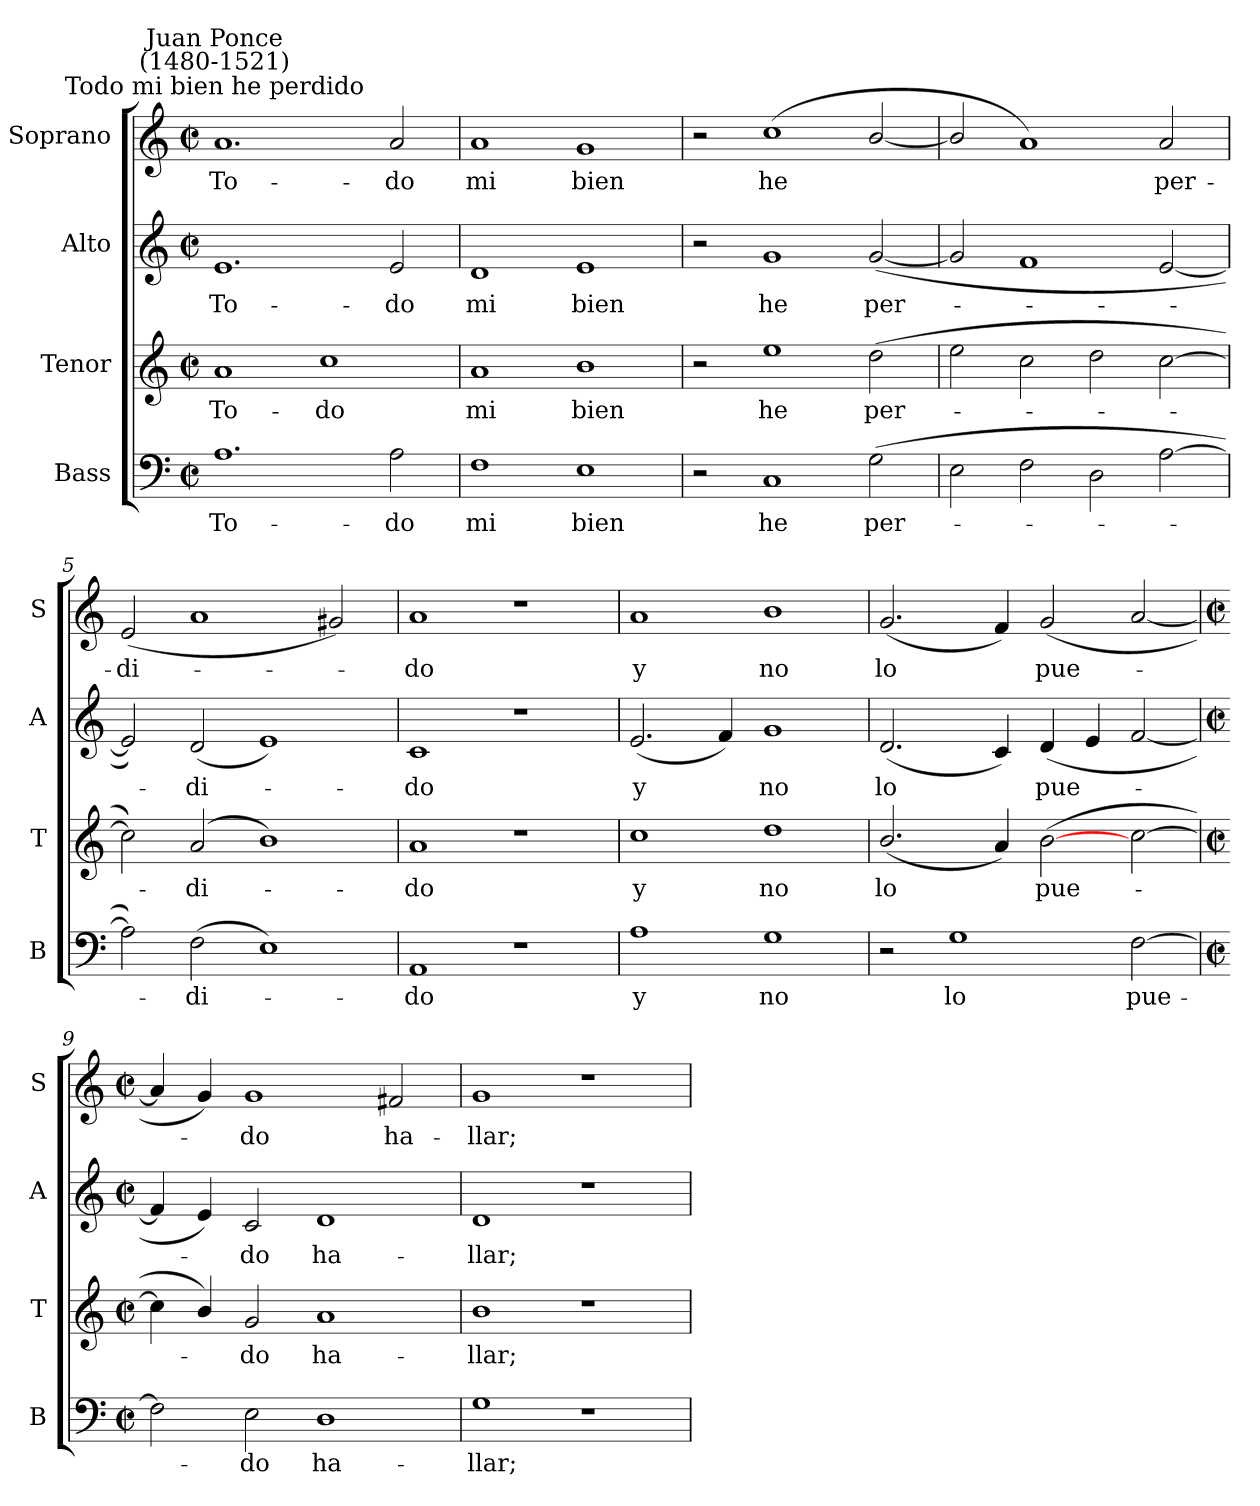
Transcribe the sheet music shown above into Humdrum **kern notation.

**kern	**text	**kern	**text	**kern	**text	**kern	**text
*part4	*part4	*part3	*part3	*part2	*part2	*part1	*part1
*staff4	*staff4	*staff3	*staff3	*staff2	*staff2	*staff1	*staff1
*I"Bass	*	*I"Tenor	*	*I"Alto	*	*I"Soprano	*
*I'B	*	*I'T	*	*I'A	*	*I'S	*
*clefF4	*	*clefG2	*	*clefG2	*	*clefG2	*
*k[]	*	*k[]	*	*k[]	*	*k[]	*
*C:	*	*C:	*	*C:	*	*C:	*
*M4/2	*	*M4/2	*	*M4/2	*	*M4/2	*
*met(c|)	*	*met(c|)	*	*met(c|)	*	*met(c|)	*
=1	=1	=1	=1	=1	=1	=1	=1
!	!	!	!	!	!	!LO:TX:a:cj:t=Todo mi bien he perdido	!
!	!	!	!	!	!	!LO:TX:a:cj:t=Juan Ponce\n(1480-1521)	!
!	!LO:LY:b	!	!LO:LY:b	!	!LO:LY:b	!	!LO:LY:b
1.A	To-	1a	To-	1.e	To-	1.a	To-
!	!	!	!LO:LY:b	!	!	!	!
.	.	1cc	-do	.	.	.	.
!	!LO:LY:b	!	!	!	!LO:LY:b	!	!LO:LY:b
2A	-do	.	.	2e	-do	2a	-do
=2	=2	=2	=2	=2	=2	=2	=2
!	!LO:LY:b	!	!LO:LY:b	!	!LO:LY:b	!	!LO:LY:b
1F	mi	1a	mi	1d	mi	1a	mi
!	!LO:LY:b	!	!LO:LY:b	!	!LO:LY:b	!	!LO:LY:b
1E	bien	1b	bien	1e	bien	1g	bien
=3	=3	=3	=3	=3	=3	=3	=3
2r	.	2r	.	2r	.	2r	.
!	!LO:LY:b	!	!LO:LY:b	!	!LO:LY:b	!	!LO:LY:b
1C	he	1ee	he	1g	he	(<1cc	he
!	!LO:LY:b	!	!LO:LY:b	!	!LO:LY:b	!	!
(>2G	per-	(>2dd	per-	(<[2g	per-	[2b/	.
=4	=4	=4	=4	=4	=4	=4	=4
2E	.	2ee	.	2g]	.	2b/]	.
2F	.	2cc	.	1f	.	1a)	.
2D	.	2dd	.	.	.	.	.
!	!	!	!	!	!	!	!LO:LY:b
[2A	.	[2cc	.	[2e	.	2a	per-
=5	=5	=5	=5	=5	=5	=5	=5
!	!	!	!	!	!	!	!LO:LY:b
2A])	.	2cc])	.	2e])	.	(<2e	-di-
!	!LO:LY:b	!	!LO:LY:b	!	!LO:LY:b	!	!
(>2F	di-	(<2a	di-	(<2d	di-	1a	.
1E)	.	1b)	.	1e)	.	.	.
.	.	.	.	.	.	2g#X)	.
=6	=6	=6	=6	=6	=6	=6	=6
!	!LO:LY:b	!	!LO:LY:b	!	!LO:LY:b	!	!LO:LY:b
1AA	do	1a	do	1c	do	1a	do
1r	.	1r	.	1r	.	1r	.
=7	=7	=7	=7	=7	=7	=7	=7
!	!LO:LY:b	!	!LO:LY:b	!	!LO:LY:b	!	!LO:LY:b
1A	y	1cc	y	(<2.e	y	1a	y
.	.	.	.	4f)	.	.	.
!	!LO:LY:b	!	!LO:LY:b	!	!LO:LY:b	!	!LO:LY:b
1G	no	1dd	no	1g	no	1b	no
=8	=8	=8	=8	=8	=8	=8	=8
!	!	!	!LO:LY:b	!	!LO:LY:b	!	!LO:LY:b
2r	.	(<2.b/	lo	(<2.d	lo	(<2.g	lo
!	!LO:LY:b	!	!	!	!	!	!
1G	lo	.	.	.	.	.	.
.	.	4a)	.	4c)	.	4f)	.
!	!	!	!LO:LY:b	!	!LO:LY:b	!	!LO:LY:b
.	.	(>[2b	pue-	(<4d	pue-	(<2g	pue-
.	.	.	.	4e	.	.	.
!	!LO:LY:b	!	!	!	!	!	!
[2F	pue-	[2cc	.	[2f	.	[2a	.
!!LO:LB:g=z
=9	=9	=9	=9	=9	=9	=9	=9
*M4/2	*	*M4/2	*	*M4/2	*	*M4/2	*
*met(c|)	*	*met(c|)	*	*met(c|)	*	*met(c|)	*
2F]	.	4cc]	.	4f]	.	4a]	.
.	.	4b/)	.	4e)	.	4g)	.
!	!LO:LY:b	!	!LO:LY:b	!	!LO:LY:b	!	!LO:LY:b
2E	do	2g	do	2c	do	1g	do
!	!LO:LY:b	!	!LO:LY:b	!	!LO:LY:b	!	!
1D	ha-	1a	ha-	1d	ha-	.	.
!	!	!	!	!	!	!	!LO:LY:b
.	.	.	.	.	.	2f#X	ha-
=10	=10	=10	=10	=10	=10	=10	=10
!	!LO:LY:b	!	!LO:LY:b	!	!LO:LY:b	!	!LO:LY:b
1G	-llar;	1b	-llar;	1d	-llar;	1g	-llar;
1r	.	1r	.	1r	.	1r	.
=	=	=	=	=	=	=	=
*-	*-	*-	*-	*-	*-	*-	*-
